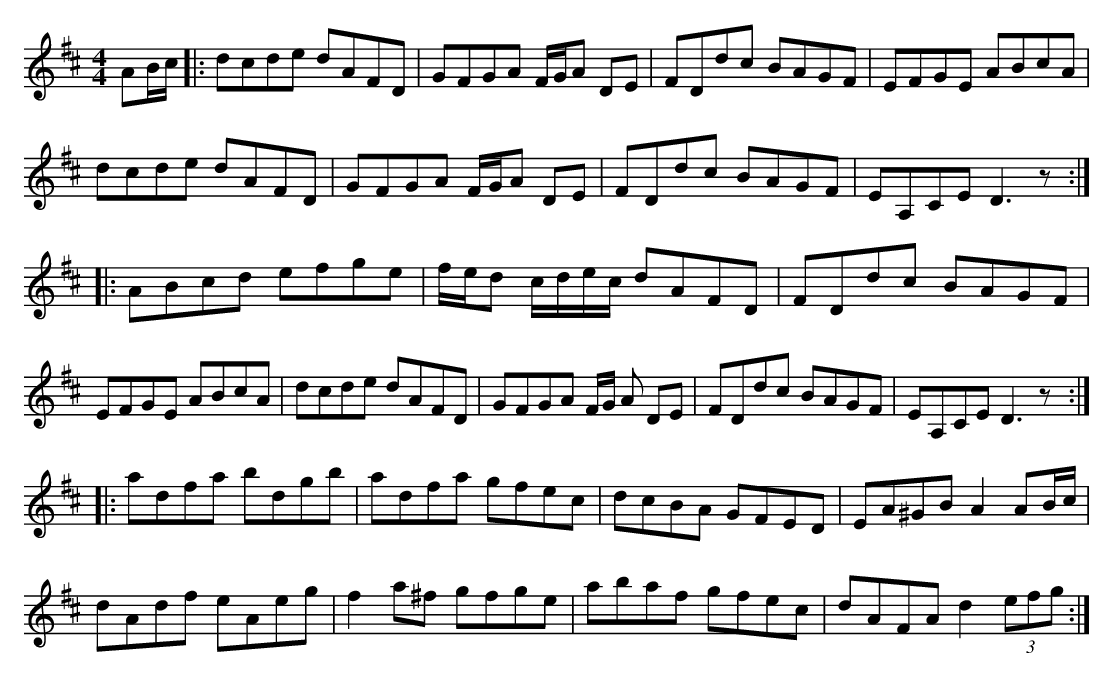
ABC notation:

X:1
M:4/4
K:D
AB/c/|:dcde dAFD|GFGA F/G/A DE|FDdc BAGF|EFGE ABcA|
dcde dAFD|GFGA F/G/A DE|FDdc BAGF|EA,CE D3z:|
|:ABcd efge|f/e/d c/d/e/c/ dAFD|FDdc BAGF|
EFGE ABcA|dcde dAFD|GFGA F/G/ A DE|FDdc BAGF|EA,CE D3z:|
|:adfa bdgb|adfa gfec|dcBA GFED|EA^GB A2 AB/c/|
dAdf eAeg|f2a^f gfge|abaf gfec|dAFA d2 (3efg:|
